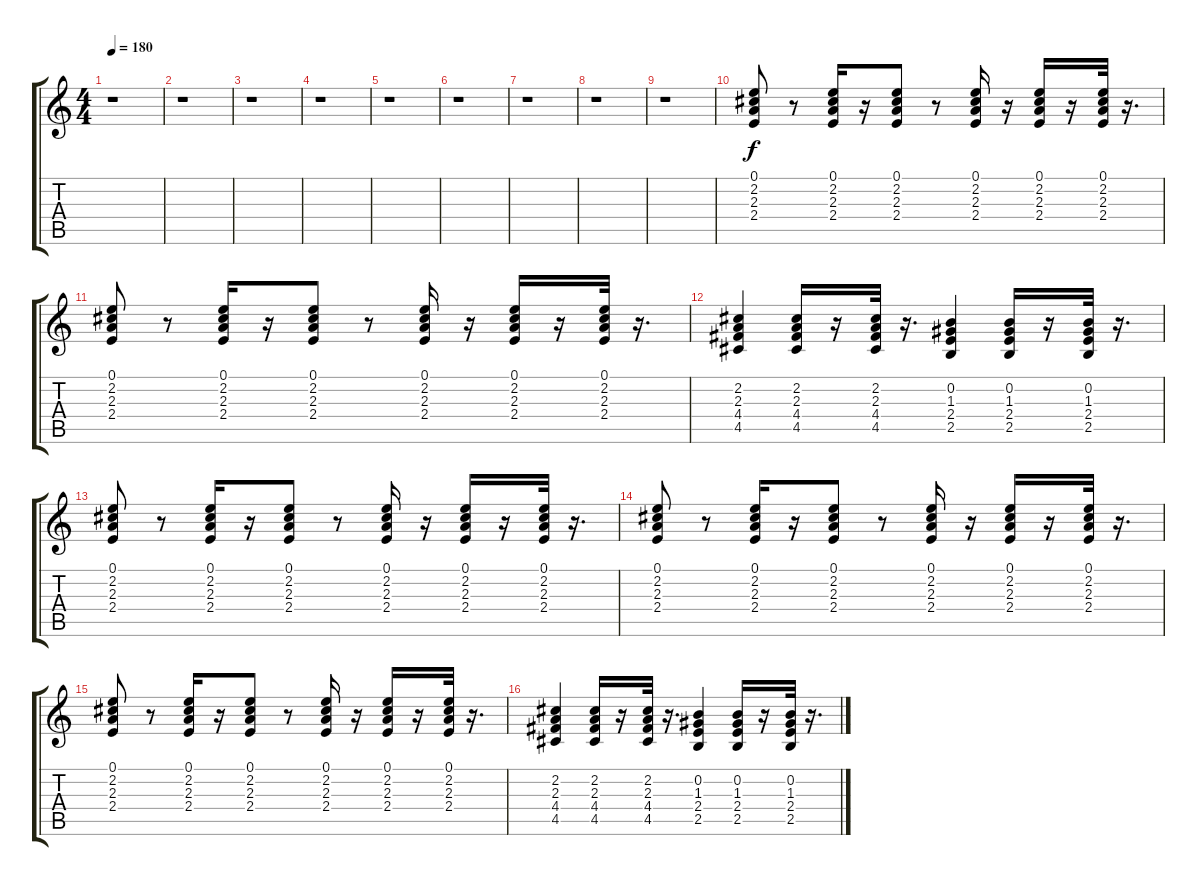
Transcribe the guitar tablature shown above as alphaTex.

\track "" {instrument acousticguitarsteel}
\staff {score tabs}
\tuning (E4 B3 G3 D3 A2 E2) {hide}
\ts (4 4)
\tempo 180
\clef g2
\ks c
r.1{dy f instrument acousticguitarsteel} |
r.1 |
r.1 |
r.1 |
r.1 |
r.1 |
r.1 |
r.1 |
r.1 |
(0.1 2.2 2.3 2.4).8 r.8 (0.1 2.2 2.3 2.4).16 r.16 (0.1 2.2 2.3 2.4).8 r.8 (0.1 2.2 2.3 2.4).16 r.16 (0.1 2.2 2.3 2.4).16 r.16 (0.1 2.2 2.3 2.4).32 r.16{d} |
(0.1 2.2 2.3 2.4).8 r.8 (0.1 2.2 2.3 2.4).16 r.16 (0.1 2.2 2.3 2.4).8 r.8 (0.1 2.2 2.3 2.4).16 r.16 (0.1 2.2 2.3 2.4).16 r.16 (0.1 2.2 2.3 2.4).32 r.16{d} |
(2.2 2.3 4.4 4.5).4 (2.2 2.3 4.4 4.5).16 r.16 (2.2 2.3 4.4 4.5).32 r.16{d} (0.2 1.3 2.4 2.5).4 (0.2 1.3 2.4 2.5).16 r.16 (0.2 1.3 2.4 2.5).32 r.16{d} |
(0.1 2.2 2.3 2.4).8 r.8 (0.1 2.2 2.3 2.4).16 r.16 (0.1 2.2 2.3 2.4).8 r.8 (0.1 2.2 2.3 2.4).16 r.16 (0.1 2.2 2.3 2.4).16 r.16 (0.1 2.2 2.3 2.4).32 r.16{d} |
(0.1 2.2 2.3 2.4).8 r.8 (0.1 2.2 2.3 2.4).16 r.16 (0.1 2.2 2.3 2.4).8 r.8 (0.1 2.2 2.3 2.4).16 r.16 (0.1 2.2 2.3 2.4).16 r.16 (0.1 2.2 2.3 2.4).32 r.16{d} |
(0.1 2.2 2.3 2.4).8 r.8 (0.1 2.2 2.3 2.4).16 r.16 (0.1 2.2 2.3 2.4).8 r.8 (0.1 2.2 2.3 2.4).16 r.16 (0.1 2.2 2.3 2.4).16 r.16 (0.1 2.2 2.3 2.4).32 r.16{d} |
(2.2 2.3 4.4 4.5).4 (2.2 2.3 4.4 4.5).16 r.16 (2.2 2.3 4.4 4.5).32 r.16{d} (0.2 1.3 2.4 2.5).4 (0.2 1.3 2.4 2.5).16 r.16 (0.2 1.3 2.4 2.5).32 r.16{d}
